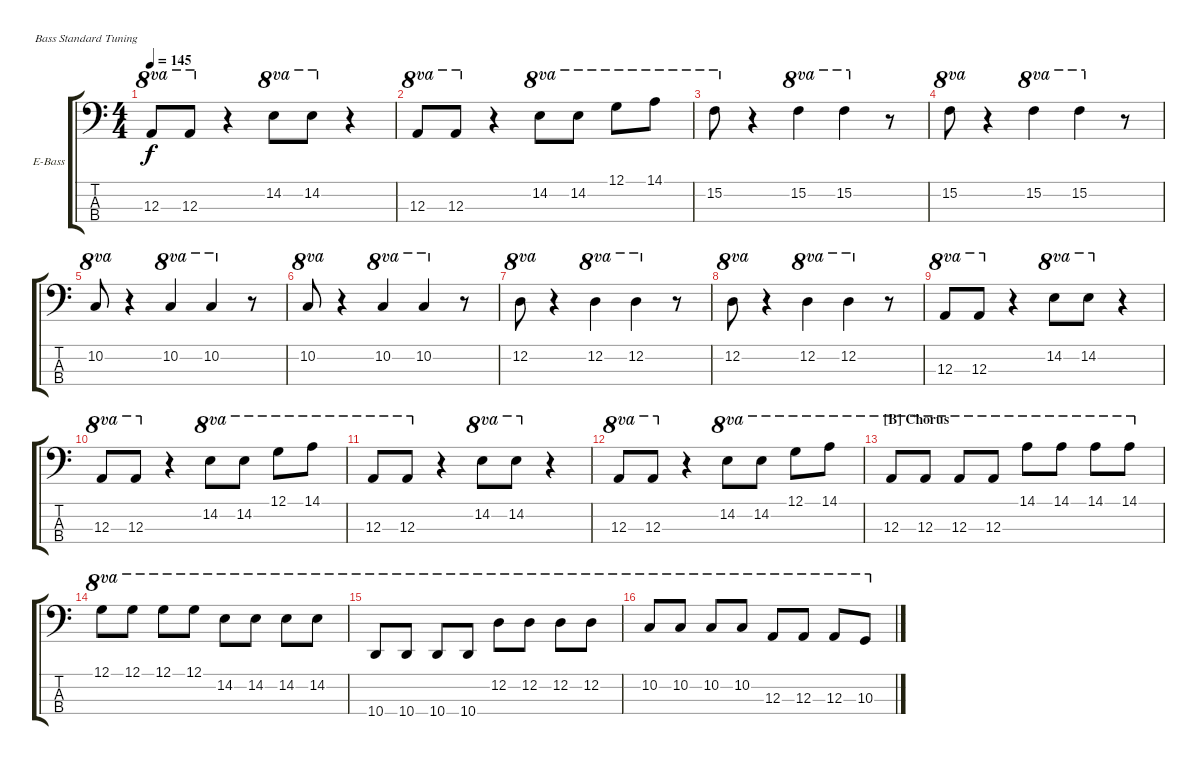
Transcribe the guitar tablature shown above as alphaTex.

\bracketExtendMode groupsimilarinstruments
\firstSystemTrackNameOrientation horizontal
\otherSystemsTrackNameOrientation horizontal
\track ("Nikolai Fraiture" "E-Bass") {instrument electricbasspick}
\staff {score tabs}
\tuning (G2 D2 A1 E1)
\ts (4 4)
\tempo 145
\clef f4
\ks c
12.3.8{ot 8va dy f} 12.3.8{ot 8va} r.4 14.2.8{ot 8va} 14.2.8{ot 8va} r.4 |
12.3.8{ot 8va} 12.3.8{ot 8va} r.4 14.2.8{ot 8va} 14.2.8{ot 8va} 12.1.8{ot 8va} 14.1.8{ot 8va} |
15.2.8{ot 8va} r.4 15.2.4{ot 8va} 15.2.4{ot 8va} r.8 |
15.2.8{ot 8va} r.4 15.2.4{ot 8va} 15.2.4{ot 8va} r.8 |
10.2.8{ot 8va} r.4 10.2.4{ot 8va} 10.2.4{ot 8va} r.8 |
10.2.8{ot 8va} r.4 10.2.4{ot 8va} 10.2.4{ot 8va} r.8 |
12.2.8{ot 8va} r.4 12.2.4{ot 8va} 12.2.4{ot 8va} r.8 |
12.2.8{ot 8va} r.4 12.2.4{ot 8va} 12.2.4{ot 8va} r.8 |
12.3.8{ot 8va} 12.3.8{ot 8va} r.4 14.2.8{ot 8va} 14.2.8{ot 8va} r.4 |
12.3.8{ot 8va} 12.3.8{ot 8va} r.4 14.2.8{ot 8va} 14.2.8{ot 8va} 12.1.8{ot 8va} 14.1.8{ot 8va} |
12.3.8{ot 8va} 12.3.8{ot 8va} r.4 14.2.8{ot 8va} 14.2.8{ot 8va} r.4 |
12.3.8{ot 8va} 12.3.8{ot 8va} r.4 14.2.8{ot 8va} 14.2.8{ot 8va} 12.1.8{ot 8va} 14.1.8{ot 8va} |
\section ("B" "Chorus")
12.3.8{ot 8va} 12.3.8{ot 8va} 12.3.8{ot 8va} 12.3.8{ot 8va} 14.1.8{ot 8va} 14.1.8{ot 8va} 14.1.8{ot 8va} 14.1.8{ot 8va} |
12.1.8{ot 8va} 12.1.8{ot 8va} 12.1.8{ot 8va} 12.1.8{ot 8va} 14.2.8{ot 8va} 14.2.8{ot 8va} 14.2.8{ot 8va} 14.2.8{ot 8va} |
10.4.8{ot 8va} 10.4.8{ot 8va} 10.4.8{ot 8va} 10.4.8{ot 8va} 12.2.8{ot 8va} 12.2.8{ot 8va} 12.2.8{ot 8va} 12.2.8{ot 8va} |
10.2.8{ot 8va} 10.2.8{ot 8va} 10.2.8{ot 8va} 10.2.8{ot 8va} 12.3.8{ot 8va} 12.3.8{ot 8va} 12.3.8{ot 8va} 10.3.8{ot 8va}
